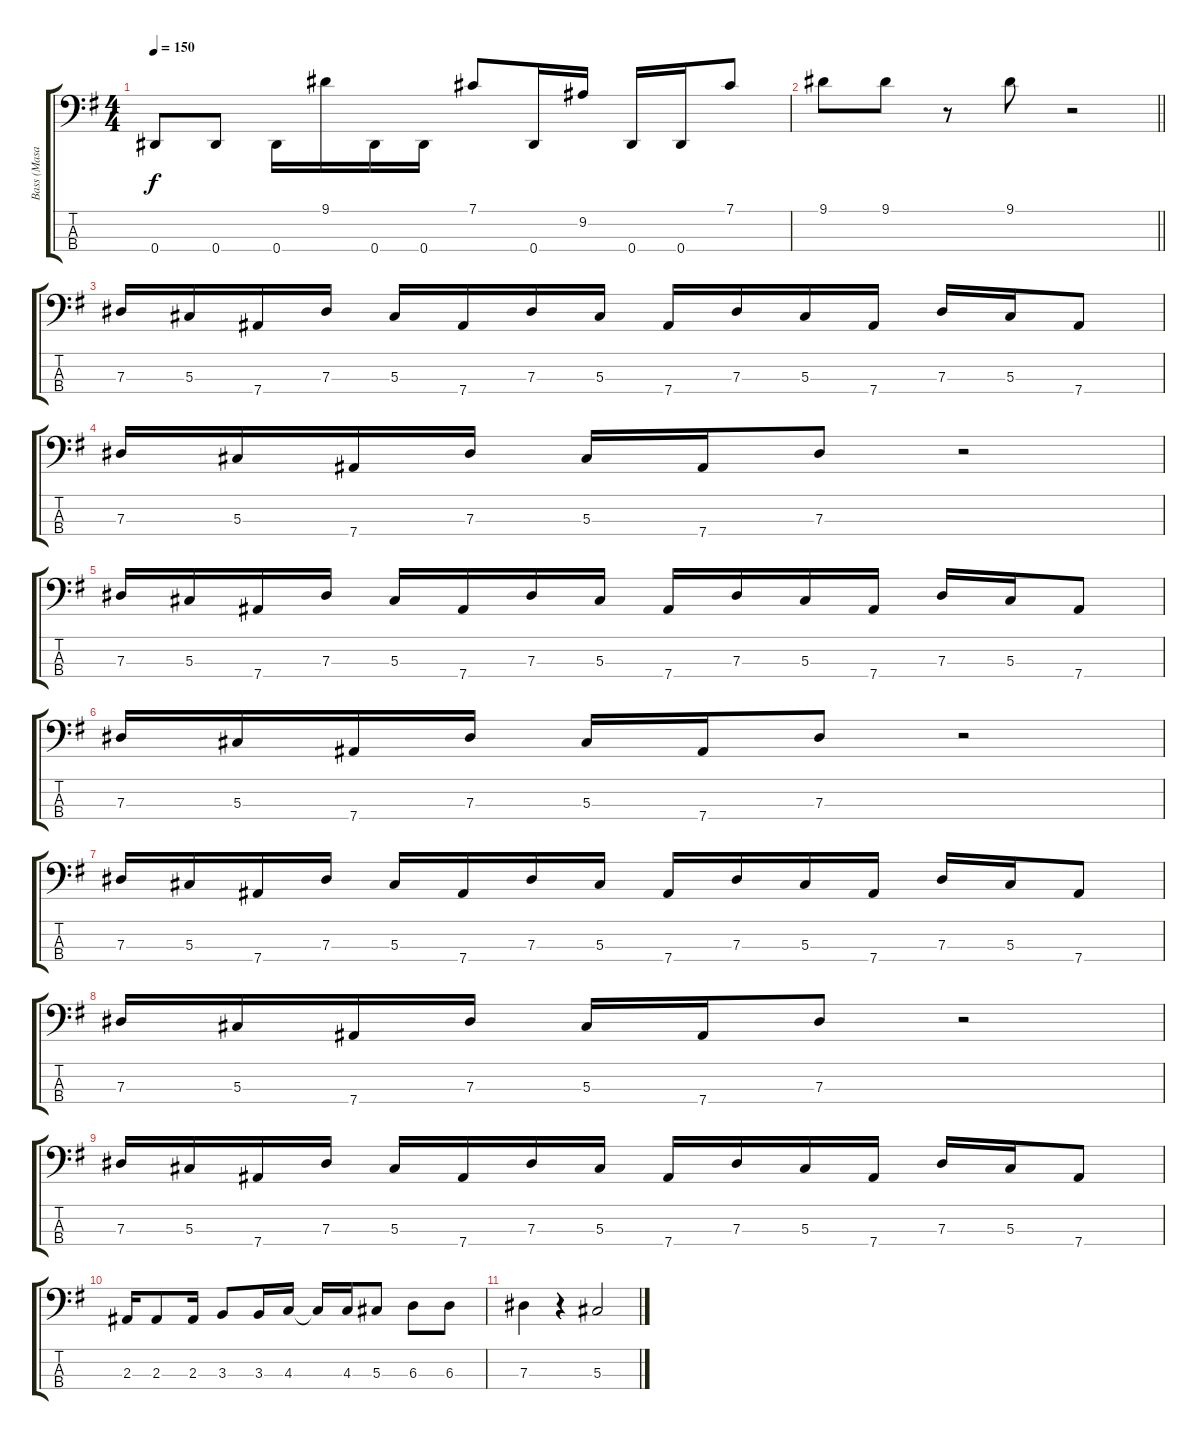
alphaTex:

\track ("Bass (Masaki)" "Bass (Masa") {instrument electricbassfinger}
\staff {score tabs}
\tuning (Gb2 Db2 Ab1 Eb1) {hide}
\ts (4 4)
\tempo 150
\clef f4
\ks g
0.4{t}.8{dy f} 0.4.8 0.4.16 9.1.16 0.4.16 0.4.16 7.1.8 0.4.16 9.2.16 0.4.16 0.4.16 7.1.8 |
\barLineRight lightlight
9.1.8 9.1.8 r.8 9.1.8 r.2 |
7.3.16 5.3.16 7.4.16 7.3.16 5.3.16 7.4.16 7.3.16 5.3.16 7.4.16 7.3.16 5.3.16 7.4.16 7.3.16 5.3.16 7.4.8 |
7.3.16 5.3.16 7.4.16 7.3.16 5.3.16 7.4.16 7.3.8 r.2 |
7.3.16 5.3.16 7.4.16 7.3.16 5.3.16 7.4.16 7.3.16 5.3.16 7.4.16 7.3.16 5.3.16 7.4.16 7.3.16 5.3.16 7.4.8 |
7.3.16 5.3.16 7.4.16 7.3.16 5.3.16 7.4.16 7.3.8 r.2 |
7.3.16 5.3.16 7.4.16 7.3.16 5.3.16 7.4.16 7.3.16 5.3.16 7.4.16 7.3.16 5.3.16 7.4.16 7.3.16 5.3.16 7.4.8 |
7.3.16 5.3.16 7.4.16 7.3.16 5.3.16 7.4.16 7.3.8 r.2 |
7.3.16 5.3.16 7.4.16 7.3.16 5.3.16 7.4.16 7.3.16 5.3.16 7.4.16 7.3.16 5.3.16 7.4.16 7.3.16 5.3.16 7.4.8 |
2.3.16 2.3.8 2.3.16 3.3.8 3.3.16 4.3.16 4.3{t}.16 4.3.16 5.3.8 6.3.8 6.3.8 |
7.3.4 r.4 5.3.2
